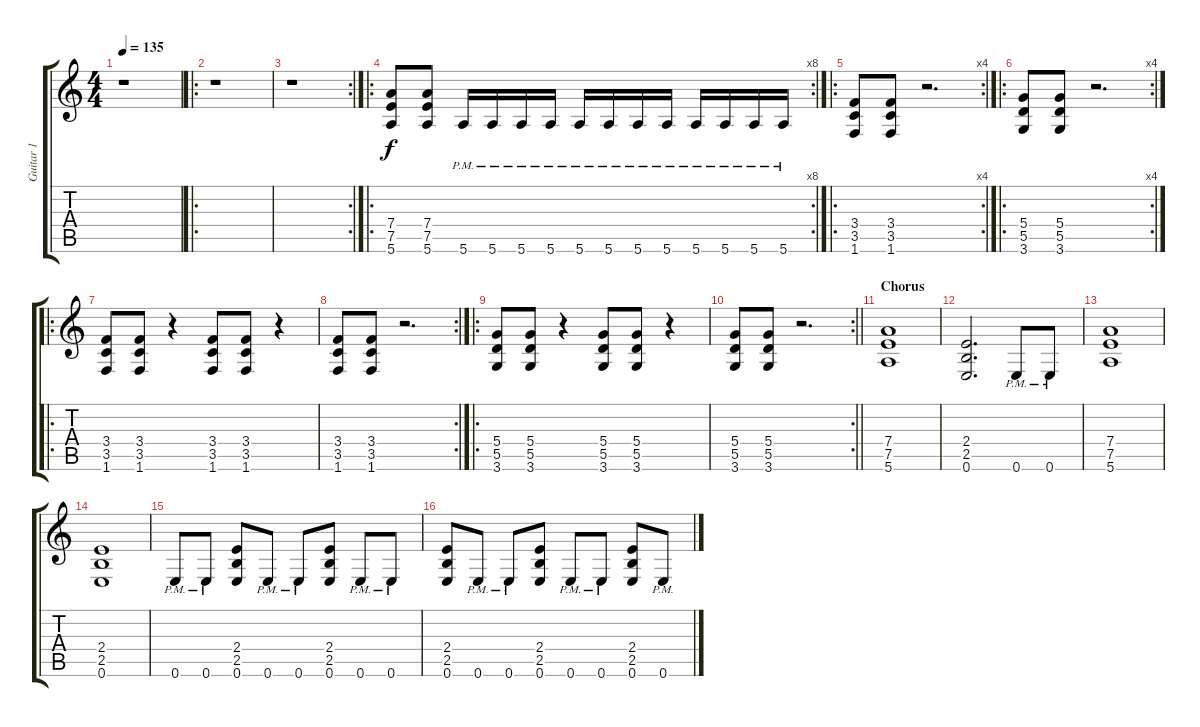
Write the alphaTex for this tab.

\track ("Guitar 1" "Guitar 1") {instrument distortionguitar}
\staff {score tabs}
\tuning (E4 B3 G3 D3 A2 E2) {hide}
\ts (4 4)
\tempo 135
\clef g2
\ks c
r.1{dy f} |
\ro
r.1 |
\rc 2
r.1 |
\ro
\rc 8
(7.4 7.5 5.6).8 (7.4 7.5 5.6).8 5.6{pm}.16 5.6{pm}.16 5.6{pm}.16 5.6{pm}.16 5.6{pm}.16 5.6{pm}.16 5.6{pm}.16 5.6{pm}.16 5.6{pm}.16 5.6{pm}.16 5.6{pm}.16 5.6{pm}.16 |
\ro
\rc 4
(3.4 3.5 1.6).8 (3.4 3.5 1.6).8 r.2{d} |
\ro
\rc 4
(5.4 5.5 3.6).8 (5.4 5.5 3.6).8 r.2{d} |
\ro
(3.4 3.5 1.6).8 (3.4 3.5 1.6).8 r.4 (3.4 3.5 1.6).8 (3.4 3.5 1.6).8 r.4 |
\rc 2
(3.4 3.5 1.6).8 (3.4 3.5 1.6).8 r.2{d} |
\ro
(5.4 5.5 3.6).8 (5.4 5.5 3.6).8 r.4 (5.4 5.5 3.6).8 (5.4 5.5 3.6).8 r.4 |
\rc 2
\barLineRight lightlight
(5.4 5.5 3.6).8 (5.4 5.5 3.6).8 r.2{d} |
\section ("" "Chorus")
(7.4 7.5 5.6).1 |
(2.4 2.5 0.6).2{d} 0.6{pm}.8 0.6{pm}.8 |
(7.4 7.5 5.6).1 |
(2.4 2.5 0.6).1 |
0.6{pm}.8 0.6{pm}.8 (2.4 2.5 0.6).8 0.6{pm}.8 0.6{pm}.8 (2.4 2.5 0.6).8 0.6{pm}.8 0.6{pm}.8 |
(2.4 2.5 0.6).8 0.6{pm}.8 0.6{pm}.8 (2.4 2.5 0.6).8 0.6{pm}.8 0.6{pm}.8 (2.4 2.5 0.6).8 0.6{pm}.8
